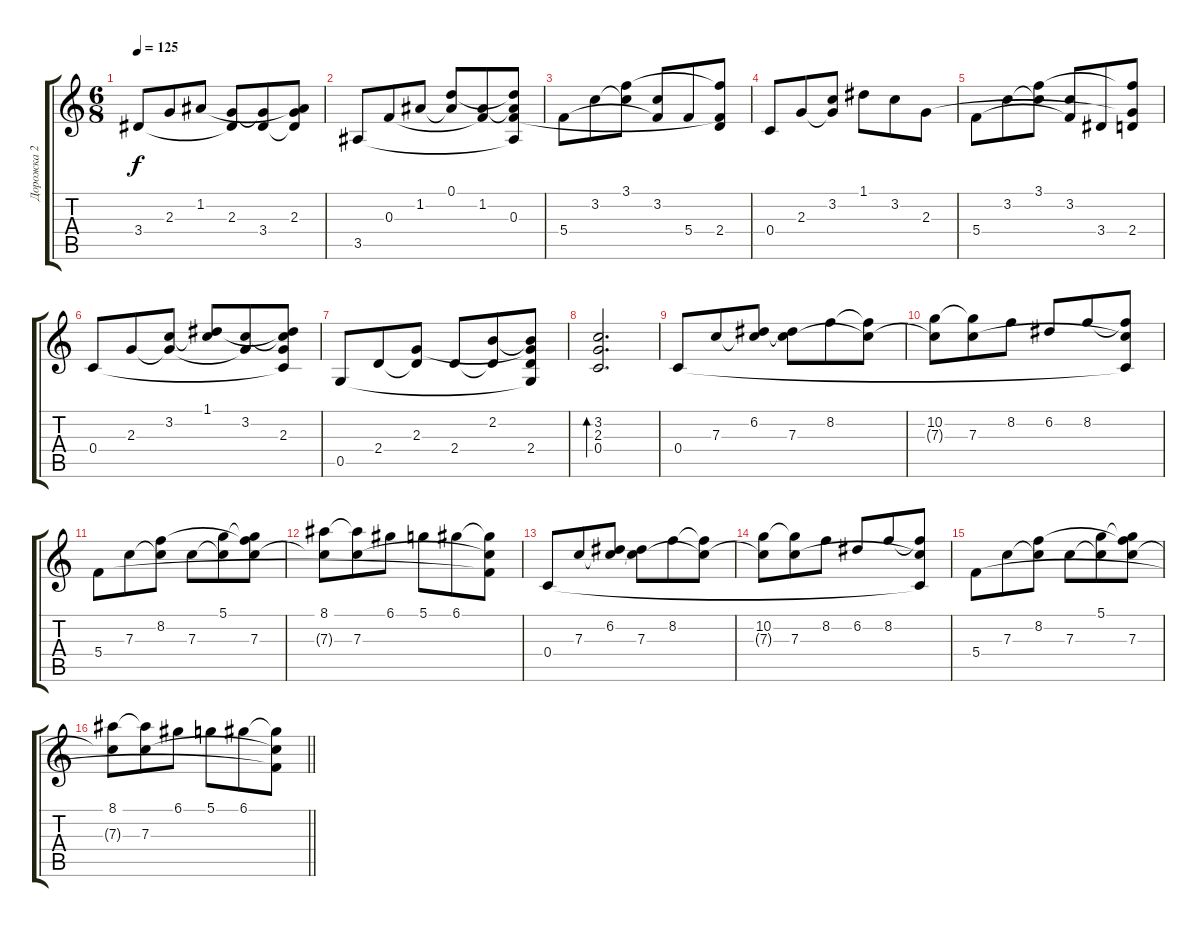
\track ("Дорожка 2" "Дорожка 2") {instrument acousticguitarsteel}
\staff {score tabs}
\tuning (D4 A3 F3 C3 G2 D2) {hide}
\ts (6 8)
\tempo 125
\clef g2
\ks c
3.4.8{dy f} 2.3.8 1.2.8 (2.3 3.4{t}).8 (2.3{t} 3.4).8 (1.2{t} 2.3 3.4{t}).8 |
3.5.8 0.3.8 1.2.8 (0.1 1.2{t}).8 (1.2 0.3{t}).8 (0.1{t} 1.2{t} 0.3 3.5{t}).8 |
5.4.8 3.2.8 (3.1 3.2{t}).8 (3.2 5.4{t}).8 5.4.8 (3.1{t} 0.3{t} 2.4).8 |
0.4.8 2.3.8 (3.2 2.3{t}).8 1.1.8 3.2.8 2.3.8 |
5.4.8 3.2.8 (3.1 3.2{t}).8 (3.2 5.4{t}).8 3.4.8 (3.1{t} 2.3{t} 2.4).8 |
0.4.8 2.3.8 (3.2 2.3{t}).8 (1.1 3.2{t}).8 (3.2 2.3{t}).8 (1.1{t} 3.2{t} 2.3 0.4{t}).8 |
0.5.8 2.4.8 (2.3 2.4{t}).8 2.4.8 (2.2 2.4{t}).8 (2.2{t} 2.3{t} 2.4 0.5{t}).8 |
(3.2 2.3 0.4).2{d bd 60} |
0.4.8 7.3.8 (6.2 7.3{t}).8 (6.2{t} 7.3).8 8.2.8 (8.2{t} 7.3{t}).8 |
(10.2 7.3{t}).8 (10.2{t} 7.3).8 8.2.8 6.2.8 8.2.8 (8.2{t} 7.3{t} 0.4{t}).8 |
5.4.8 7.3.8 (8.2 7.3{t}).8 7.3.8 (5.1 7.3{t}).8 (5.1{t} 8.2{t} 7.3).8 |
(8.1 7.3{t}).8 (8.1{t} 7.3).8 6.1.8 5.1.8 6.1.8 (6.1{t} 7.3{t} 5.4{t}).8 |
0.4.8 7.3.8 (6.2 7.3{t}).8 (6.2{t} 7.3).8 8.2.8 (8.2{t} 7.3{t}).8 |
(10.2 7.3{t}).8 (10.2{t} 7.3).8 8.2.8 6.2.8 8.2.8 (8.2{t} 7.3{t} 0.4{t}).8 |
5.4.8 7.3.8 (8.2 7.3{t}).8 7.3.8 (5.1 7.3{t}).8 (5.1{t} 8.2{t} 7.3).8 |
\barLineRight lightlight
(8.1 7.3{t}).8 (8.1{t} 7.3).8 6.1.8 5.1.8 6.1.8 (6.1{t} 7.3{t} 5.4{t}).8
